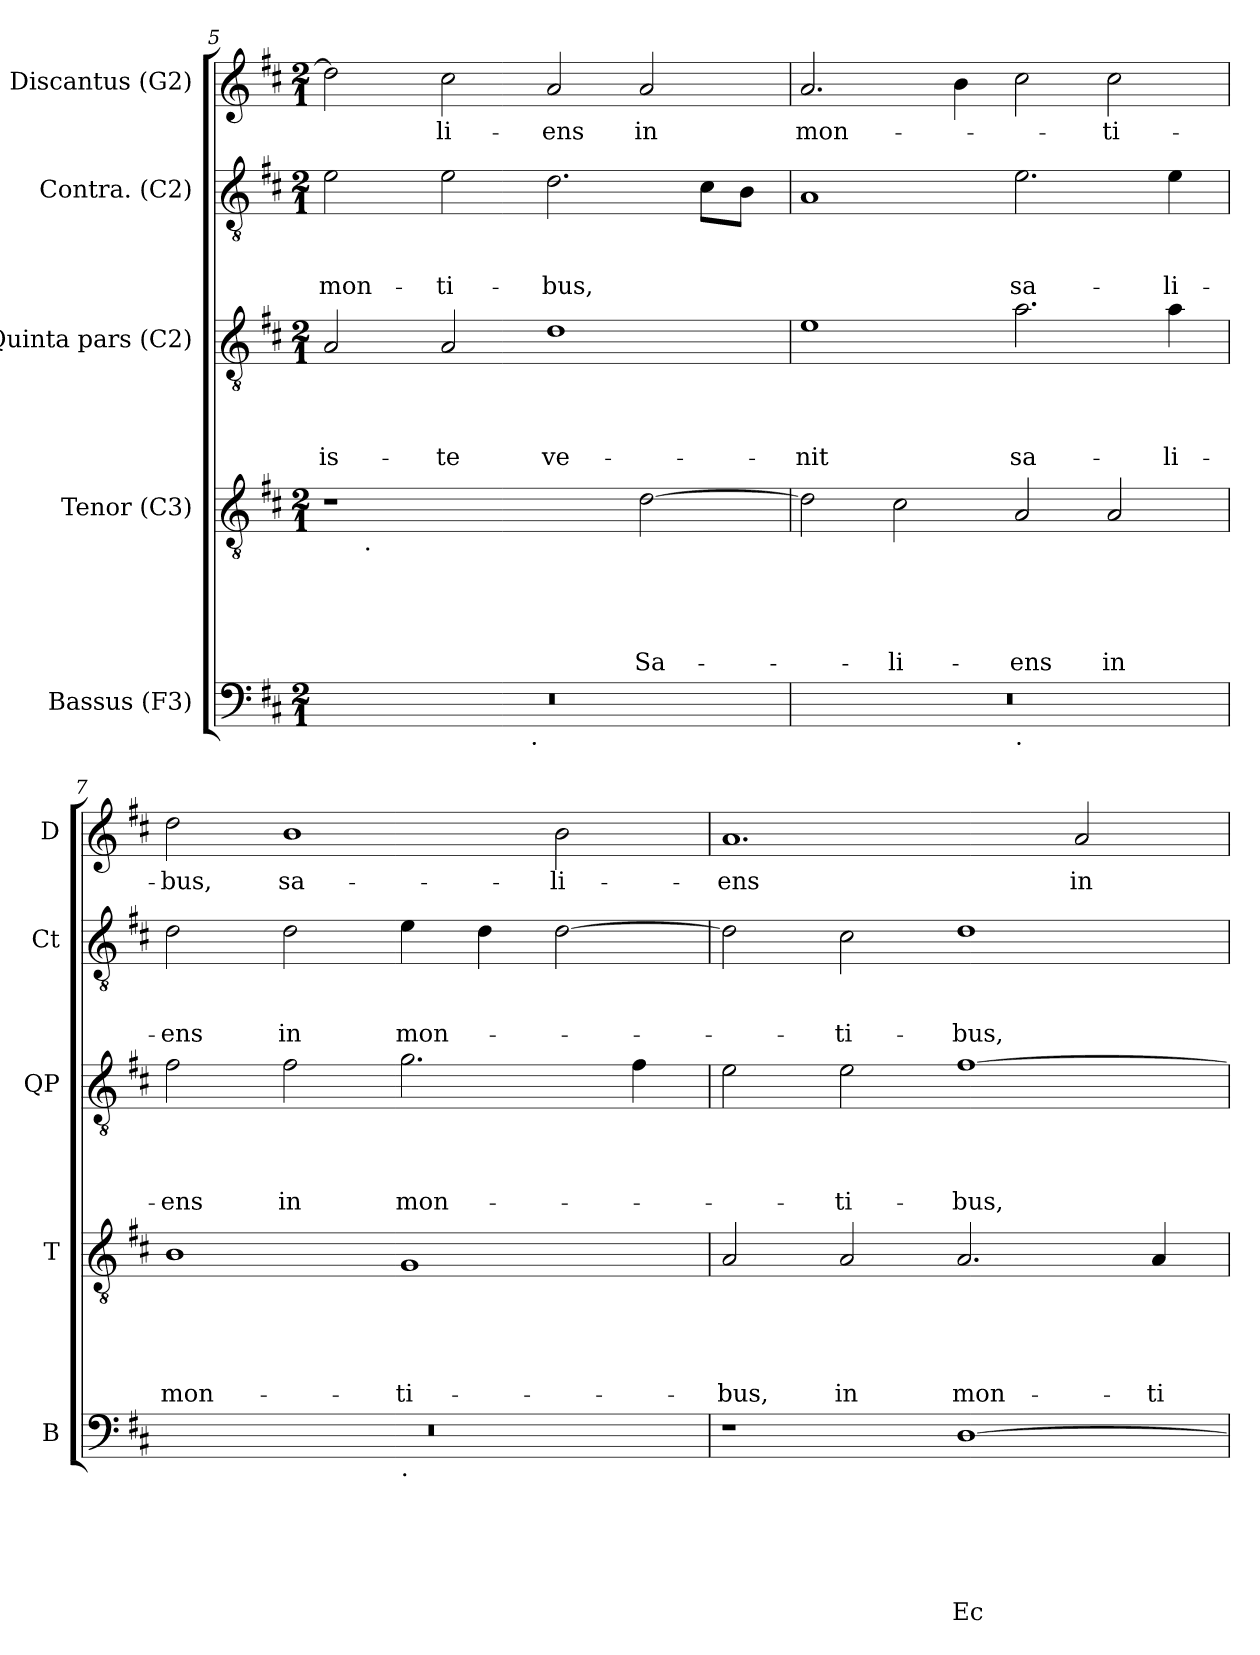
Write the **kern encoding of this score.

**kern	**text	**text	**text	**text	**text	**text	**kern	**text	**text	**text	**text	**text	**kern	**text	**text	**text	**text	**kern	**text	**text	**text	**kern	**text
*part5	*part5	*part5	*part5	*part5	*part5	*part5	*part4	*part4	*part4	*part4	*part4	*part4	*part3	*part3	*part3	*part3	*part3	*part2	*part2	*part2	*part2	*part1	*part1
*staff5	*staff5	*staff5	*staff5	*staff5	*staff5	*staff5	*staff4	*staff4	*staff4	*staff4	*staff4	*staff4	*staff3	*staff3	*staff3	*staff3	*staff3	*staff2	*staff2	*staff2	*staff2	*staff1	*staff1
*I"Bassus (F3)	*	*	*	*	*	*	*I"Tenor (C3)	*	*	*	*	*	*I"Quinta pars (C2)	*	*	*	*	*I"Contra. (C2)	*	*	*	*I"Discantus (G2)	*
*I'B	*	*	*	*	*	*	*I'T	*	*	*	*	*	*I'QP	*	*	*	*	*I'Ct	*	*	*	*I'D	*
*clefF4	*	*	*	*	*	*	*clefGv2	*	*	*	*	*	*clefGv2	*	*	*	*	*clefGv2	*	*	*	*clefG2	*
*k[f#c#]	*	*	*	*	*	*	*k[f#c#]	*	*	*	*	*	*k[f#c#]	*	*	*	*	*k[f#c#]	*	*	*	*k[f#c#]	*
*D:	*	*	*	*	*	*	*D:	*	*	*	*	*	*D:	*	*	*	*	*D:	*	*	*	*D:	*
*M2/1	*	*	*	*	*	*	*M2/1	*	*	*	*	*	*M2/1	*	*	*	*	*M2/1	*	*	*	*M2/1	*
=5	=5	=5	=5	=5	=5	=5	=5	=5	=5	=5	=5	=5	=5	=5	=5	=5	=5	=5	=5	=5	=5	=5	=5
!	!	!	!	!	!	!	!	!	!	!	!	!	!	!	!	!	!LO:LY:b	!	!	!	!LO:LY:b	!	!
*^	*	*	*	*	*	*	*^	*	*	*	*	*	*	*	*	*	*	*	*	*	*	*	*
0r	2ryy	.	.	.	.	.	.	1r	8ryy	.	.	.	.	.	2A/	.	.	.	is-	2e\	.	.	mon-	2dd\]	.
!	!	!	!	!	!	!	!	!	!LO:TX:b:t=.	!	!	!	!	!	!	!	!	!	!	!	!	!	!	!	!
.	.	.	.	.	.	.	.	.	1...ryy	.	.	.	.	.	.	.	.	.	.	.	.	.	.	.	.
!	!	!	!	!	!	!	!	!	!	!	!	!	!	!	!	!	!	!	!LO:LY:b	!	!	!	!LO:LY:b	!	!LO:LY:b
.	4...ryy	.	.	.	.	.	.	.	.	.	.	.	.	.	2A/	.	.	.	-te	2e\	.	.	-ti-	2cc#\	-li-
!	!LO:TX:b:t=.	!	!	!	!	!	!	!	!	!	!	!	!	!	!	!	!	!	!	!	!	!	!	!	!
.	1ryy	.	.	.	.	.	.	.	.	.	.	.	.	.	.	.	.	.	.	.	.	.	.	.	.
!	!	!	!	!	!	!	!	!	!	!	!	!	!	!	!	!	!	!	!LO:LY:b	!	!	!	!LO:LY:b	!	!LO:LY:b
.	.	.	.	.	.	.	.	2ryy	.	.	.	.	.	.	1d	.	.	.	ve-	2.d\	.	.	-bus,	2a/	-ens
!	!	!	!	!	!	!	!	!	!	!	!	!	!	!LO:LY:b	!	!	!	!	!	!	!	!	!	!	!LO:LY:b
.	.	.	.	.	.	.	.	[<2d\	.	.	.	.	.	Sa-	.	.	.	.	.	.	.	.	.	2a/	in
.	.	.	.	.	.	.	.	.	.	.	.	.	.	.	.	.	.	.	.	8c#\L	.	.	.	.	.
.	.	.	.	.	.	.	.	.	.	.	.	.	.	.	.	.	.	.	.	8B\J	.	.	.	.	.
.	32ryy	.	.	.	.	.	.	.	.	.	.	.	.	.	.	.	.	.	.	.	.	.	.	.	.
!!LO:LB:g=z
=6	=6	=6	=6	=6	=6	=6	=6	=6	=6	=6	=6	=6	=6	=6	=6	=6	=6	=6	=6	=6	=6	=6	=6	=6	=6
!	!	!	!	!	!	!	!	!	!	!	!	!	!	!	!	!	!	!	!LO:LY:b	!	!	!	!	!	!LO:LY:b
*	*	*	*	*	*	*	*	*v	*v	*	*	*	*	*	*	*	*	*	*	*	*	*	*	*	*
0r	1ryy	.	.	.	.	.	.	2d\]	.	.	.	.	.	1e	.	.	.	-nit	1A	.	.	.	2.a/	mon-
!	!	!	!	!	!	!	!	!	!	!	!	!	!LO:LY:b	!	!	!	!	!	!	!	!	!	!	!
.	.	.	.	.	.	.	.	2c#\	.	.	.	.	-li-	.	.	.	.	.	.	.	.	.	.	.
.	.	.	.	.	.	.	.	.	.	.	.	.	.	.	.	.	.	.	.	.	.	.	4b\	.
!	!LO:TX:b:t=.	!	!	!	!	!	!	!	!	!	!	!	!	!	!	!	!	!	!	!	!	!	!	!
!	!	!	!	!	!	!	!	!	!	!	!	!	!LO:LY:b	!	!	!	!	!LO:LY:b	!	!	!	!LO:LY:b	!	!
.	1ryy	.	.	.	.	.	.	2A/	.	.	.	.	-ens	2.a\	.	.	.	sa-	2.e\	.	.	sa-	2cc#\	.
!	!	!	!	!	!	!	!	!	!	!	!	!	!LO:LY:b	!	!	!	!	!	!	!	!	!	!	!LO:LY:b
.	.	.	.	.	.	.	.	2A/	.	.	.	.	in	.	.	.	.	.	.	.	.	.	2cc#\	-ti-
!	!	!	!	!	!	!	!	!	!	!	!	!	!	!	!	!	!	!LO:LY:b	!	!	!	!LO:LY:b	!	!
.	.	.	.	.	.	.	.	.	.	.	.	.	.	4a\	.	.	.	-li-	4e\	.	.	-li-	.	.
=7	=7	=7	=7	=7	=7	=7	=7	=7	=7	=7	=7	=7	=7	=7	=7	=7	=7	=7	=7	=7	=7	=7	=7	=7
!	!	!	!	!	!	!	!	!	!	!	!	!	!LO:LY:b	!	!	!	!	!LO:LY:b	!	!	!	!LO:LY:b	!	!LO:LY:b
0r	1ryy	.	.	.	.	.	.	1B	.	.	.	.	mon-	2f#\	.	.	.	-ens	2d\	.	.	-ens	2dd\	-bus,
!	!	!	!	!	!	!	!	!	!	!	!	!	!	!	!	!	!	!LO:LY:b	!	!	!	!LO:LY:b	!	!LO:LY:b
.	.	.	.	.	.	.	.	.	.	.	.	.	.	2f#\	.	.	.	in	2d\	.	.	in	1b	sa-
!	!LO:TX:b:t=.	!	!	!	!	!	!	!	!	!	!	!	!	!	!	!	!	!	!	!	!	!	!	!
!	!	!	!	!	!	!	!	!	!	!	!	!	!LO:LY:b	!	!	!	!	!LO:LY:b	!	!	!	!LO:LY:b	!	!
.	1ryy	.	.	.	.	.	.	1G	.	.	.	.	-ti-	2.g\	.	.	.	mon-	4e\	.	.	mon-	.	.
.	.	.	.	.	.	.	.	.	.	.	.	.	.	.	.	.	.	.	4d\	.	.	.	.	.
!	!	!	!	!	!	!	!	!	!	!	!	!	!	!	!	!	!	!	!	!	!	!	!	!LO:LY:b
.	.	.	.	.	.	.	.	.	.	.	.	.	.	.	.	.	.	.	[>2d\	.	.	.	2b\	-li-
.	.	.	.	.	.	.	.	.	.	.	.	.	.	4f#\	.	.	.	.	.	.	.	.	.	.
=8	=8	=8	=8	=8	=8	=8	=8	=8	=8	=8	=8	=8	=8	=8	=8	=8	=8	=8	=8	=8	=8	=8	=8	=8
!	!	!	!	!	!	!	!	!	!	!	!	!	!LO:LY:b	!	!	!	!	!	!	!	!	!	!	!LO:LY:b
*v	*v	*	*	*	*	*	*	*	*	*	*	*	*	*	*	*	*	*	*	*	*	*	*	*
1r	.	.	.	.	.	.	2A/	.	.	.	.	-bus,	2e\	.	.	.	.	2d\]	.	.	.	1.a	-ens
!	!	!	!	!	!	!	!	!	!	!	!	!LO:LY:b	!	!	!	!	!LO:LY:b	!	!	!	!LO:LY:b	!	!
.	.	.	.	.	.	.	2A/	.	.	.	.	in	2e\	.	.	.	-ti-	2c#\	.	.	-ti-	.	.
!	!	!	!	!	!	!LO:LY:b	!	!	!	!	!	!LO:LY:b	!	!	!	!	!LO:LY:b	!	!	!	!LO:LY:b	!	!
[>1D	.	.	.	.	.	Ec-	2.A/	.	.	.	.	mon-	[>1f#	.	.	.	-bus,	1d	.	.	-bus,	.	.
!	!	!	!	!	!	!	!	!	!	!	!	!	!	!	!	!	!	!	!	!	!	!	!LO:LY:b
.	.	.	.	.	.	.	.	.	.	.	.	.	.	.	.	.	.	.	.	.	.	2a/	in
!	!	!	!	!	!	!	!	!	!	!	!	!LO:LY:b	!	!	!	!	!	!	!	!	!	!	!
.	.	.	.	.	.	.	4A/	.	.	.	.	-ti-	.	.	.	.	.	.	.	.	.	.	.
=	=	=	=	=	=	=	=	=	=	=	=	=	=	=	=	=	=	=	=	=	=	=	=
*-	*-	*-	*-	*-	*-	*-	*-	*-	*-	*-	*-	*-	*-	*-	*-	*-	*-	*-	*-	*-	*-	*-	*-
